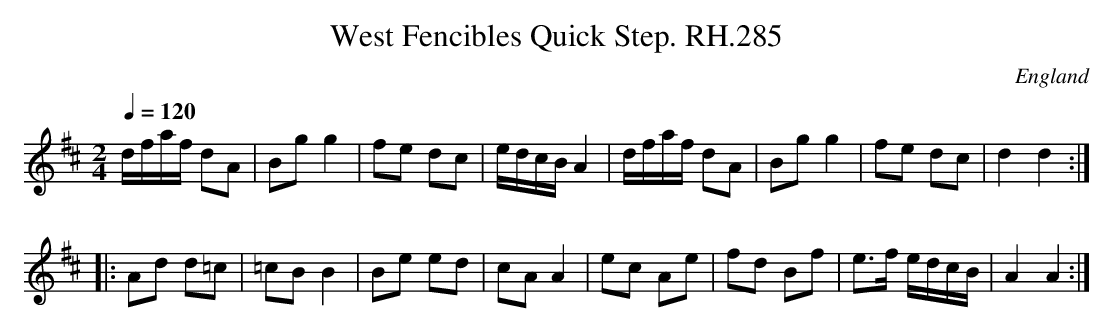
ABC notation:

X:1
T:West Fencibles Quick Step. RH.285
O:England
M:2/4
L:1/8
Q:1/4=120
K:D
d/f/a/f/ dA|Bg g2|fe dc|e/d/c/B/ A2|\
d/f/a/f/ dA|Bg g2|fe dc|d2 d2:|
|:Ad d=c|=cB B2|Be ed|cA A2|\
ec Ae|fd Bf|e>f e/d/c/B/|A2 A2:|
